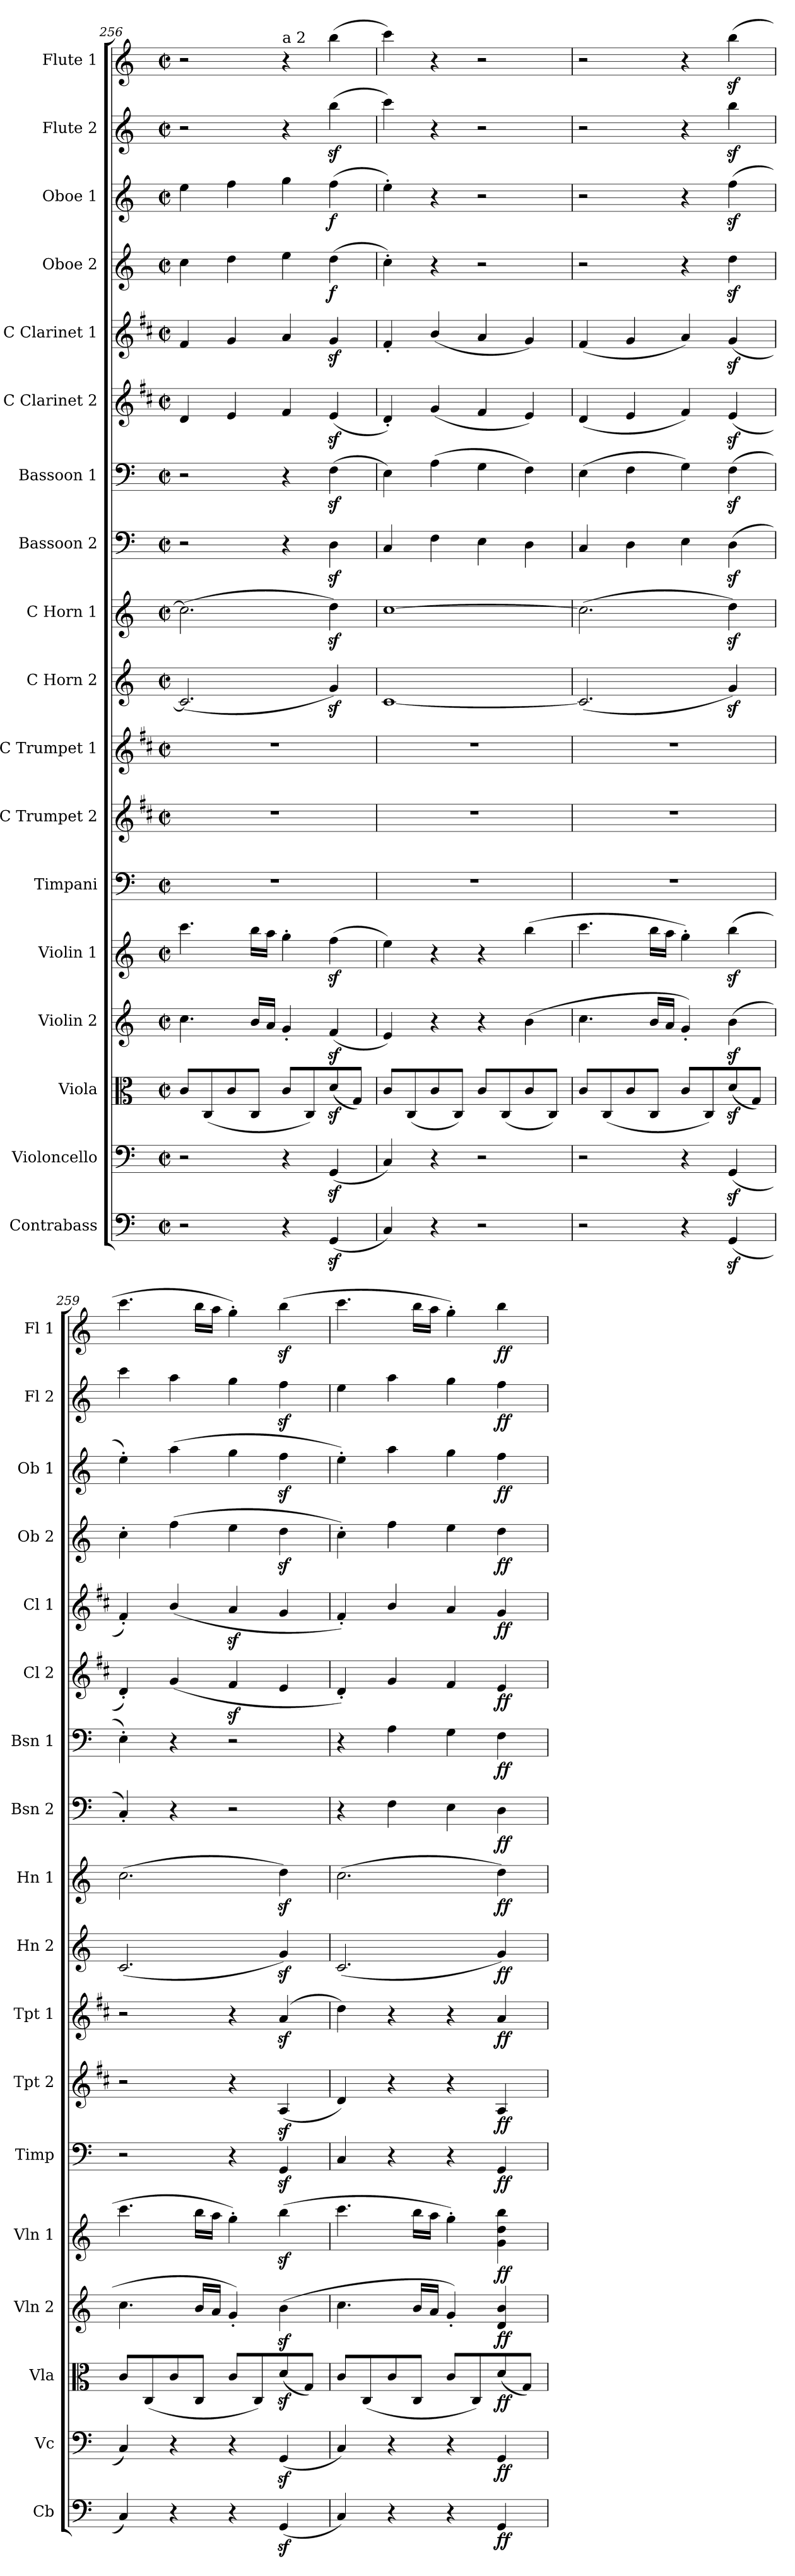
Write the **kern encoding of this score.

**kern	**dynam	**kern	**dynam	**kern	**dynam	**kern	**dynam	**kern	**dynam	**kern	**dynam	**kern	**dynam	**kern	**dynam	**kern	**dynam	**kern	**dynam	**kern	**dynam	**kern	**dynam	**kern	**dynam	**kern	**dynam	**kern	**dynam	**kern	**dynam	**kern	**dynam	**kern	**dynam
*part18	*part18	*part17	*part17	*part16	*part16	*part15	*part15	*part14	*part14	*part13	*part13	*part12	*part12	*part11	*part11	*part10	*part10	*part9	*part9	*part8	*part8	*part7	*part7	*part6	*part6	*part5	*part5	*part4	*part4	*part3	*part3	*part2	*part2	*part1	*part1
*staff18	*staff18	*staff17	*staff17	*staff16	*staff16	*staff15	*staff15	*staff14	*staff14	*staff13	*staff13	*staff12	*staff12	*staff11	*staff11	*staff10	*staff10	*staff9	*staff9	*staff8	*staff8	*staff7	*staff7	*staff6	*staff6	*staff5	*staff5	*staff4	*staff4	*staff3	*staff3	*staff2	*staff2	*staff1	*staff1
*I"Contrabass	*	*I"Violoncello	*	*I"Viola	*	*I"Violin 2	*	*I"Violin 1	*	*I"Timpani	*	*I"C Trumpet 2	*	*I"C Trumpet 1	*	*I"C Horn 2	*	*I"C Horn 1	*	*I"Bassoon 2	*	*I"Bassoon 1	*	*I"C Clarinet 2	*	*I"C Clarinet 1	*	*I"Oboe 2	*	*I"Oboe 1	*	*I"Flute 2	*	*I"Flute 1	*
*I'Cb	*	*I'Vc	*	*I'Vla	*	*I'Vln 2	*	*I'Vln 1	*	*I'Timp	*	*I'Tpt 2	*	*I'Tpt 1	*	*I'Hn 2	*	*I'Hn 1	*	*I'Bsn 2	*	*I'Bsn 1	*	*I'Cl 2	*	*I'Cl 1	*	*I'Ob 2	*	*I'Ob 1	*	*I'Fl 2	*	*I'Fl 1	*
*clefF4	*	*clefF4	*	*clefC3	*	*clefG2	*	*clefG2	*	*clefF4	*	*clefG2	*	*clefG2	*	*clefG2	*	*clefG2	*	*clefF4	*	*clefF4	*	*clefG2	*	*clefG2	*	*clefG2	*	*clefG2	*	*clefG2	*	*clefG2	*
*ITrd7c12	*	*	*	*	*	*	*	*	*	*	*	*ITrd1c2	*	*ITrd1c2	*	*ITrd7c12	*	*ITrd7c12	*	*	*	*	*	*ITrd1c2	*	*ITrd1c2	*	*	*	*	*	*	*	*	*
*k[]	*	*k[]	*	*k[]	*	*k[]	*	*k[]	*	*k[]	*	*k[]	*	*k[]	*	*k[]	*	*k[]	*	*k[]	*	*k[]	*	*k[]	*	*k[]	*	*k[]	*	*k[]	*	*k[]	*	*k[]	*
*M2/2	*	*M2/2	*	*M2/2	*	*M2/2	*	*M2/2	*	*M2/2	*	*M2/2	*	*M2/2	*	*M2/2	*	*M2/2	*	*M2/2	*	*M2/2	*	*M2/2	*	*M2/2	*	*M2/2	*	*M2/2	*	*M2/2	*	*M2/2	*
*met(c|)	*	*met(c|)	*	*met(c|)	*	*met(c|)	*	*met(c|)	*	*met(c|)	*	*met(c|)	*	*met(c|)	*	*met(c|)	*	*met(c|)	*	*met(c|)	*	*met(c|)	*	*met(c|)	*	*met(c|)	*	*met(c|)	*	*met(c|)	*	*met(c|)	*	*met(c|)	*
=256	=256	=256	=256	=256	=256	=256	=256	=256	=256	=256	=256	=256	=256	=256	=256	=256	=256	=256	=256	=256	=256	=256	=256	=256	=256	=256	=256	=256	=256	=256	=256	=256	=256	=256	=256
2r	.	2r	.	8c/L	.	4.cc\	.	4.ccc\	.	1r	.	1r	.	1r	.	(2.C/]	.	(2.c\]	.	2r	.	2r	.	4c/	.	4e/	.	4cc\	.	4ee\	.	2r	.	2r	.
.	.	.	.	(8C/	.	.	.	.	.	.	.	.	.	.	.	.	.	.	.	.	.	.	.	.	.	.	.	.	.	.	.	.	.	.	.
.	.	.	.	8c/	.	.	.	.	.	.	.	.	.	.	.	.	.	.	.	.	.	.	.	4d/	.	4f/	.	4dd\	.	4ff\	.	.	.	.	.
.	.	.	.	8C/J	.	16b/LL	.	16bb\LL	.	.	.	.	.	.	.	.	.	.	.	.	.	.	.	.	.	.	.	.	.	.	.	.	.	.	.
.	.	.	.	.	.	16a/JJ	.	16aa\JJ	.	.	.	.	.	.	.	.	.	.	.	.	.	.	.	.	.	.	.	.	.	.	.	.	.	.	.
!	!	!	!	!	!	!	!	!	!	!	!	!	!	!	!	!	!	!	!	!	!	!	!	!	!	!	!	!	!	!	!	!	!	!LO:TX:a:t=a 2	!
4r	.	4r	.	8c/L	.	4g'/	.	4gg'\	.	.	.	.	.	.	.	.	.	.	.	4r	.	4r	.	4e/	.	4g/	.	4ee\	.	4gg\	.	4r	.	4r	.
.	.	.	.	8C/)	.	.	.	.	.	.	.	.	.	.	.	.	.	.	.	.	.	.	.	.	.	.	.	.	.	.	.	.	.	.	.
!	!	!	!	!	!	!	!	!	!	!	!	!	!	!	!	!	!	!	!	!	!	!	!	!	!	!	!	!	!LO:DY:b	!	!LO:DY:b	!	!	!	!
(4GGGz</	.	(4GGz</	.	(8dz</	.	(4fz</	.	(4ffz<\	.	.	.	.	.	.	.	4Gz</)	.	4dz<\)	.	4Dz<\	.	(4Fz<\	.	(4dz</	.	4fz</	.	(4dd\	f	(4ff\	f	(4bbz<\	.	(4bb\	.
.	.	.	.	8G/J)	.	.	.	.	.	.	.	.	.	.	.	.	.	.	.	.	.	.	.	.	.	.	.	.	.	.	.	.	.	.	.
=257	=257	=257	=257	=257	=257	=257	=257	=257	=257	=257	=257	=257	=257	=257	=257	=257	=257	=257	=257	=257	=257	=257	=257	=257	=257	=257	=257	=257	=257	=257	=257	=257	=257	=257	=257
4CC/)	.	4C/)	.	8c/L	.	4e/)	.	4ee\)	.	1r	.	1r	.	1r	.	[1C	.	[1c	.	4C/	.	4E\)	.	4c'/)	.	4e'/	.	4cc'\)	.	4ee'\)	.	4ccc\)	.	4ccc\)	.
.	.	.	.	(8C/	.	.	.	.	.	.	.	.	.	.	.	.	.	.	.	.	.	.	.	.	.	.	.	.	.	.	.	.	.	.	.
4r	.	4r	.	8c/	.	4r	.	4r	.	.	.	.	.	.	.	.	.	.	.	4F\	.	(4A\	.	(4f/	.	(4a/	.	4r	.	4r	.	4r	.	4r	.
.	.	.	.	8C/J)	.	.	.	.	.	.	.	.	.	.	.	.	.	.	.	.	.	.	.	.	.	.	.	.	.	.	.	.	.	.	.
2r	.	2r	.	8c/L	.	4r	.	4r	.	.	.	.	.	.	.	.	.	.	.	4E\	.	4G\	.	4e/	.	4g/	.	2r	.	2r	.	2r	.	2r	.
.	.	.	.	(8C/	.	.	.	.	.	.	.	.	.	.	.	.	.	.	.	.	.	.	.	.	.	.	.	.	.	.	.	.	.	.	.
.	.	.	.	8c/	.	(4b\	.	(4bb\	.	.	.	.	.	.	.	.	.	.	.	4D\	.	4F\)	.	4d/)	.	4f/)	.	.	.	.	.	.	.	.	.
.	.	.	.	8C/J)	.	.	.	.	.	.	.	.	.	.	.	.	.	.	.	.	.	.	.	.	.	.	.	.	.	.	.	.	.	.	.
=258	=258	=258	=258	=258	=258	=258	=258	=258	=258	=258	=258	=258	=258	=258	=258	=258	=258	=258	=258	=258	=258	=258	=258	=258	=258	=258	=258	=258	=258	=258	=258	=258	=258	=258	=258
2r	.	2r	.	8c/L	.	4.cc\	.	4.ccc\	.	1r	.	1r	.	1r	.	(2.C/]	.	(2.c\]	.	4C/	.	(4E\	.	(4c/	.	(4e/	.	2r	.	2r	.	2r	.	2r	.
.	.	.	.	(8C/	.	.	.	.	.	.	.	.	.	.	.	.	.	.	.	.	.	.	.	.	.	.	.	.	.	.	.	.	.	.	.
.	.	.	.	8c/	.	.	.	.	.	.	.	.	.	.	.	.	.	.	.	4D\	.	4F\	.	4d/	.	4f/	.	.	.	.	.	.	.	.	.
.	.	.	.	8C/J	.	16b/LL	.	16bb\LL	.	.	.	.	.	.	.	.	.	.	.	.	.	.	.	.	.	.	.	.	.	.	.	.	.	.	.
.	.	.	.	.	.	16a/JJ	.	16aa\JJ	.	.	.	.	.	.	.	.	.	.	.	.	.	.	.	.	.	.	.	.	.	.	.	.	.	.	.
4r	.	4r	.	8c/L	.	4g'/)	.	4gg'\)	.	.	.	.	.	.	.	.	.	.	.	4E\	.	4G\)	.	4e/)	.	4g/)	.	4r	.	4r	.	4r	.	4r	.
.	.	.	.	8C/)	.	.	.	.	.	.	.	.	.	.	.	.	.	.	.	.	.	.	.	.	.	.	.	.	.	.	.	.	.	.	.
(4GGGz</	.	(4GGz</	.	(8dz</	.	(4bz<\	.	(4bbz<\	.	.	.	.	.	.	.	4Gz</)	.	4dz<\)	.	(4Dz<\	.	(4Fz<\	.	(4dz</	.	(4fz</	.	4ddz<\	.	(4ffz<\	.	4bbz<\	.	(4bbz<\	.
.	.	.	.	8G/J)	.	.	.	.	.	.	.	.	.	.	.	.	.	.	.	.	.	.	.	.	.	.	.	.	.	.	.	.	.	.	.
!!LO:PB:g=z
=259	=259	=259	=259	=259	=259	=259	=259	=259	=259	=259	=259	=259	=259	=259	=259	=259	=259	=259	=259	=259	=259	=259	=259	=259	=259	=259	=259	=259	=259	=259	=259	=259	=259	=259	=259
4CC/)	.	4C/)	.	8c/L	.	4.cc\	.	4.ccc\	.	2r	.	2r	.	2r	.	(2.C/	.	(2.c\	.	4C'/)	.	4E'\)	.	4c'/)	.	4e'/)	.	4cc'\	.	4ee'\)	.	4ccc\	.	4.ccc\	.
.	.	.	.	(8C/	.	.	.	.	.	.	.	.	.	.	.	.	.	.	.	.	.	.	.	.	.	.	.	.	.	.	.	.	.	.	.
4r	.	4r	.	8c/	.	.	.	.	.	.	.	.	.	.	.	.	.	.	.	4r	.	4r	.	(4f/	.	(4a/	.	(4ff\	.	(4aa\	.	4aa\	.	.	.
.	.	.	.	8C/J	.	16b/LL	.	16bb\LL	.	.	.	.	.	.	.	.	.	.	.	.	.	.	.	.	.	.	.	.	.	.	.	.	.	16bb\LL	.
.	.	.	.	.	.	16a/JJ	.	16aa\JJ	.	.	.	.	.	.	.	.	.	.	.	.	.	.	.	.	.	.	.	.	.	.	.	.	.	16aa\JJ	.
4r	.	4r	.	8c/L	.	4g'/)	.	4gg'\)	.	4r	.	4r	.	4r	.	.	.	.	.	2r	.	2r	.	4ez</	.	4gz</	.	4ee\	.	4gg\	.	4gg\	.	4gg'\)	.
.	.	.	.	8C/)	.	.	.	.	.	.	.	.	.	.	.	.	.	.	.	.	.	.	.	.	.	.	.	.	.	.	.	.	.	.	.
(4GGGz</	.	(4GGz</	.	(8dz</	.	(4bz<\	.	(4bbz<\	.	4GGz</	.	(4Gz</	.	(4gz</	.	4Gz</)	.	4dz<\)	.	.	.	.	.	4d/	.	4f/	.	4ddz<\	.	4ffz<\	.	4ffz<\	.	(4bbz<\	.
.	.	.	.	8G/J)	.	.	.	.	.	.	.	.	.	.	.	.	.	.	.	.	.	.	.	.	.	.	.	.	.	.	.	.	.	.	.
=260	=260	=260	=260	=260	=260	=260	=260	=260	=260	=260	=260	=260	=260	=260	=260	=260	=260	=260	=260	=260	=260	=260	=260	=260	=260	=260	=260	=260	=260	=260	=260	=260	=260	=260	=260
4CC/)	.	4C/)	.	8c/L	.	4.cc\	.	4.ccc\	.	4C/	.	4c/)	.	4cc\)	.	(2.C/	.	(2.c\	.	4r	.	4r	.	4c'/)	.	4e'/)	.	4cc'\)	.	4ee'\)	.	4ee\	.	4.ccc\	.
.	.	.	.	(8C/	.	.	.	.	.	.	.	.	.	.	.	.	.	.	.	.	.	.	.	.	.	.	.	.	.	.	.	.	.	.	.
4r	.	4r	.	8c/	.	.	.	.	.	4r	.	4r	.	4r	.	.	.	.	.	4F\	.	4A\	.	4f/	.	4a/	.	4ff\	.	4aa\	.	4aa\	.	.	.
.	.	.	.	8C/J	.	16b/LL	.	16bb\LL	.	.	.	.	.	.	.	.	.	.	.	.	.	.	.	.	.	.	.	.	.	.	.	.	.	16bb\LL	.
.	.	.	.	.	.	16a/JJ	.	16aa\JJ	.	.	.	.	.	.	.	.	.	.	.	.	.	.	.	.	.	.	.	.	.	.	.	.	.	16aa\JJ	.
4r	.	4r	.	8c/L	.	4g'/)	.	4gg'\)	.	4r	.	4r	.	4r	.	.	.	.	.	4E\	.	4G\	.	4e/	.	4g/	.	4ee\	.	4gg\	.	4gg\	.	4gg'\)	.
.	.	.	.	8C/)	.	.	.	.	.	.	.	.	.	.	.	.	.	.	.	.	.	.	.	.	.	.	.	.	.	.	.	.	.	.	.
!	!LO:DY:b	!	!LO:DY:b	!	!LO:DY:b	!	!LO:DY:b	!	!LO:DY:b	!	!LO:DY:b	!	!LO:DY:b	!	!LO:DY:b	!	!LO:DY:b	!	!LO:DY:b	!	!LO:DY:b	!	!LO:DY:b	!	!LO:DY:b	!	!LO:DY:b	!	!LO:DY:b	!	!LO:DY:b	!	!LO:DY:b	!	!LO:DY:b
4GGG/	ff	4GG/	ff	(8d/	ff	4d/ 4b/	ff	4g\ 4dd\ 4bb\	ff	4GG/	ff	4G/	ff	4g/	ff	4G/)	ff	4d\)	ff	4D\	ff	4F\	ff	4d/	ff	4f/	ff	4dd\	ff	4ff\	ff	4ff\	ff	4bb\	ff
.	.	.	.	8G/J)	.	.	.	.	.	.	.	.	.	.	.	.	.	.	.	.	.	.	.	.	.	.	.	.	.	.	.	.	.	.	.
=	=	=	=	=	=	=	=	=	=	=	=	=	=	=	=	=	=	=	=	=	=	=	=	=	=	=	=	=	=	=	=	=	=	=	=
*-	*-	*-	*-	*-	*-	*-	*-	*-	*-	*-	*-	*-	*-	*-	*-	*-	*-	*-	*-	*-	*-	*-	*-	*-	*-	*-	*-	*-	*-	*-	*-	*-	*-	*-	*-
